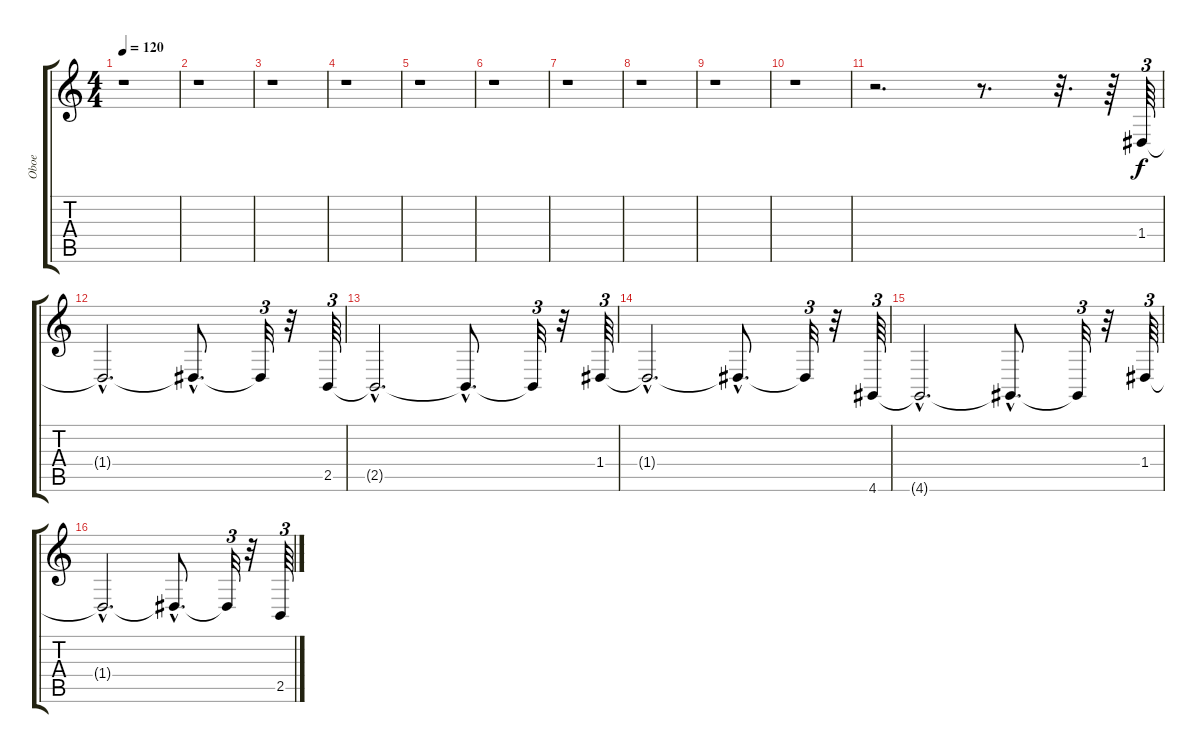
\track ("Oboe" "Oboe") {instrument oboe}
\staff {score tabs}
\tuning (E4 B3 G3 D3 A2 E2) {hide}
\ts (4 4)
\tempo 120
\clef g2
\ks c
r.1{dy f} |
r.1 |
r.1 |
r.1 |
r.1 |
r.1 |
r.1 |
r.1 |
r.1 |
r.1 |
r.2{d} r.8{d} r.32{d} r.64 1.4.64{tu (3 2) volume 11} |
1.4{hac t}.2{d} 1.4{hac t}.8{d} 1.4{t}.32{tu (3 2)} r.32 2.5.64{tu (3 2)} |
2.5{hac t}.2{d} 2.5{hac t}.8{d} 2.5{t}.32{tu (3 2)} r.32 1.4.64{tu (3 2)} |
1.4{hac t}.2{d} 1.4{hac t}.8{d} 1.4{t}.32{tu (3 2)} r.32 4.6.64{tu (3 2)} |
4.6{hac t}.2{d} 4.6{hac t}.8{d} 4.6{t}.32{tu (3 2)} r.32 1.4.64{tu (3 2)} |
1.4{hac t}.2{d} 1.4{hac t}.8{d} 1.4{t}.32{tu (3 2)} r.32 2.5.64{tu (3 2)}
